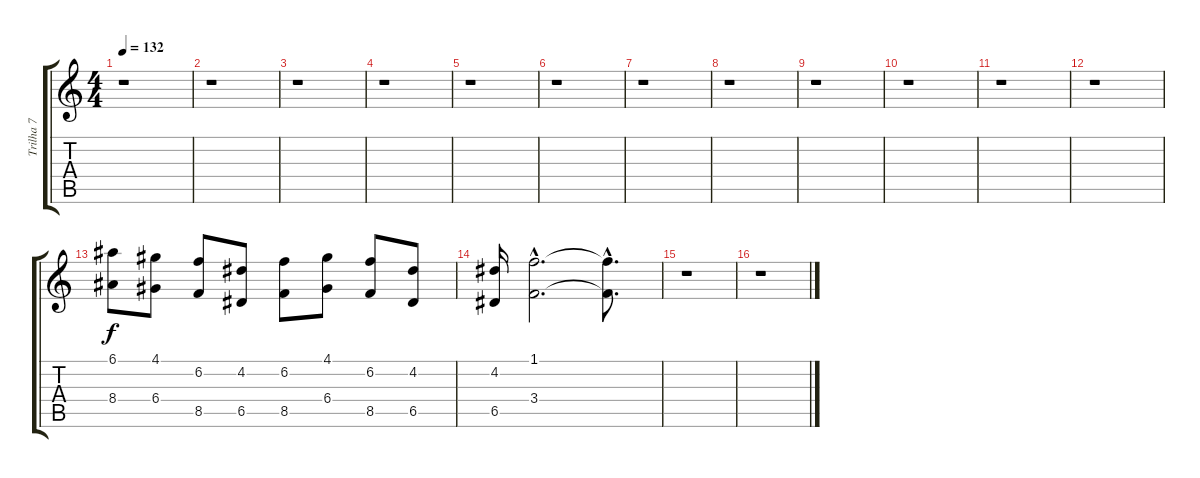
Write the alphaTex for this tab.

\track ("Trilha 7" "Trilha 7") {instrument acousticguitarsteel}
\staff {score tabs}
\tuning (E4 B3 G3 D3 A2 E2) {hide}
\ts (4 4)
\tempo 132
\clef g2
\ks c
r.1{dy f} |
r.1 |
r.1 |
r.1 |
r.1 |
r.1 |
r.1 |
r.1 |
r.1 |
r.1 |
r.1 |
r.1 |
(6.1 8.4).8 (4.1 6.4).8 (6.2 8.5).8 (4.2 6.5).8 (6.2 8.5).8 (4.1 6.4).8 (6.2 8.5).8 (4.2 6.5).8 |
(4.2 6.5).16 (1.1{hac} 3.4{hac}).2{d} (1.1{hac t} 3.4{hac t}).8{d} |
r.1 |
r.1
